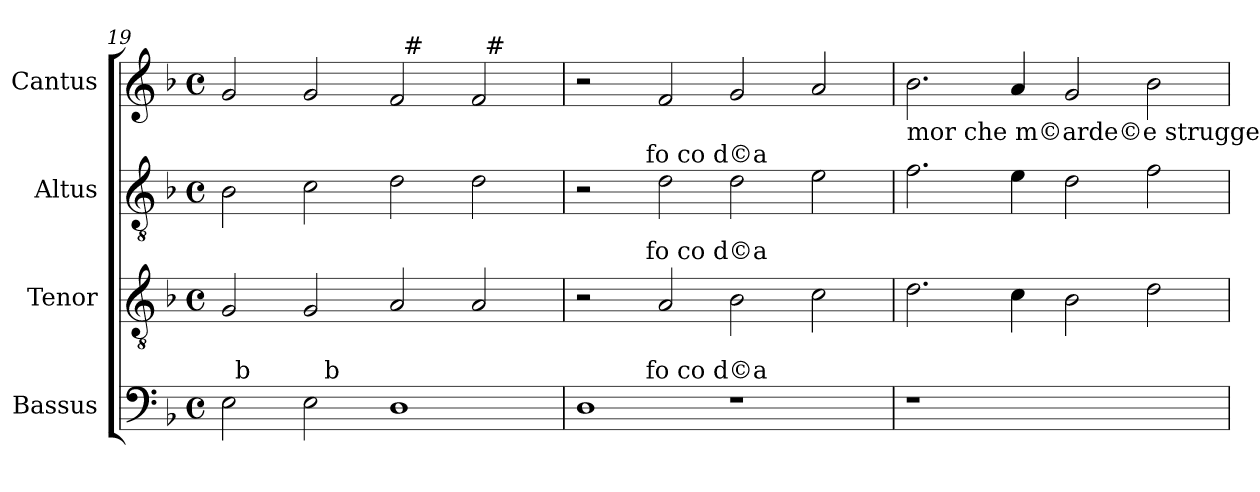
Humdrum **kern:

**kern	**kern	**kern	**kern
*part4	*part3	*part2	*part1
*staff4	*staff3	*staff2	*staff1
*I"Bassus	*I"Tenor	*I"Altus	*I"Cantus
*clefF4	*clefGv2	*clefGv2	*clefG2
*ITrd7c12	*	*	*
*k[b-]	*k[b-]	*k[b-]	*k[b-]
*F:	*F:	*F:	*F:
*M4/4	*M4/4	*M4/4	*M4/4
*met(c)	*met(c)	*met(c)	*met(c)
=19	=19	=19	=19
*^	*	*	*^
*	*^	*	*	*	*
2EE\	32ryy	2ryy	2G/	2B-\	2g/	1ryy
!	!LO:TX:a:t=b	!	!	!	!	!
.	1ryy	.	.	.	.	.
2EE\	.	16ryy	2G/	2c\	2g/	.
!	!	!LO:TX:a:t=b	!	!	!	!
.	.	1ryy	.	.	.	.
1DD	.	.	2A/	2d\	2f/	32ryy
!	!	!	!	!	!	!LO:TX:a:t=#
.	2ryy	.	.	.	.	2ryy
.	.	.	2A/	2d\	2f/	.
!	!	!	!	!	!	!LO:TX:a:t=#
.	4...ryy	.	.	.	.	4...ryy
.	.	4..ryy	.	.	.	.
*	*v	*v	*	*	*v	*v
=20	=20	=20	=20	=20
*	*	*^	*^	*
1DD	4...ryy	2r	4...ryy	2r	4...ryy	2r
!	!	!	!	!	!LO:TX:a:t=fo co d©a	!
!	!	!	!LO:TX:a:t=fo co d©a	!	!	!
!	!LO:TX:a:t=fo co d©a	!	!	!	!	!
.	1ryy	.	1ryy	.	1ryy	.
.	.	2A/	.	2d\	.	2f/
1r	.	2B-\	.	2d\	.	2g/
.	2ryy	.	2ryy	.	2ryy	.
.	.	2c\	.	2e\	.	2a/
.	32ryy	.	32ryy	.	32ryy	.
!!LO:PB:g=z
=21	=21	=21	=21	=21	=21	=21
!	!	!	!	!	!	!LO:TX:b:t=mor che m©arde©e strugge©l
!	!	!LO:TX:a:t=mor che m©arde©e strugge©l co re,	!	!	!	!
!LO:TX:a:t=mor che m©arde©e strugge©l co	!	!	!	!	!	!
*v	*v	*	*	*v	*v	*
*	*v	*v	*	*
1r	2.d\	2.f\	2.b-\
.	4c\	4e\	4a/
1ryy	2B-\	2d\	2g/
.	2d\	2f\	2b-\
=	=	=	=
*-	*-	*-	*-
